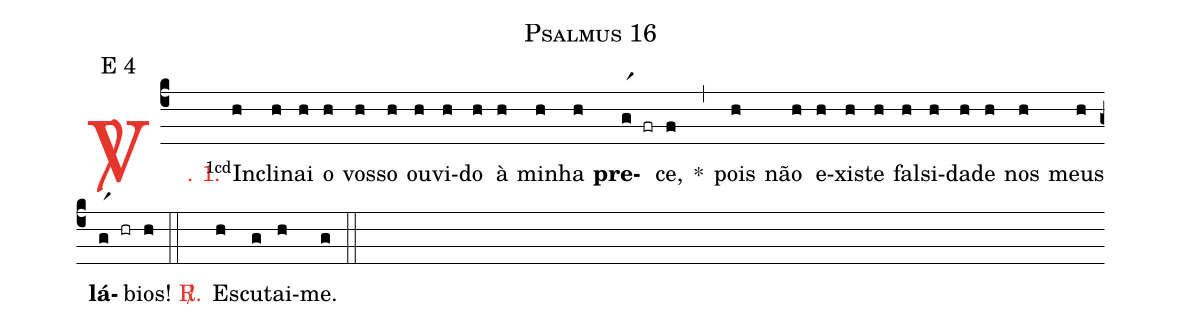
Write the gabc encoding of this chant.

name: Psalmus 16;
mode: E 4;
%%
(c4)

<c><sp>V/</sp>. 1.</c>() <v>\VSup{1cd}</v>In(h)cli(h)nai(h) o(h) vos(h)so(h) ou(h)vi(h)do(h) à(h) mi(h)nha(h) <b>pre</b>(gr1 fr)ce,(f) *(,) pois(h) não(h) e(h)xis(h)te(h) fal(h)si(h)da(h)de(h) nos(h) meus(h) <b>lá</b>(gr1 hr)bios!(h) (::)

<nlba><c><sp>R/</sp>.</c>() Es</nlba>(h)cu(g)tai-(h)me.(g) (::)
